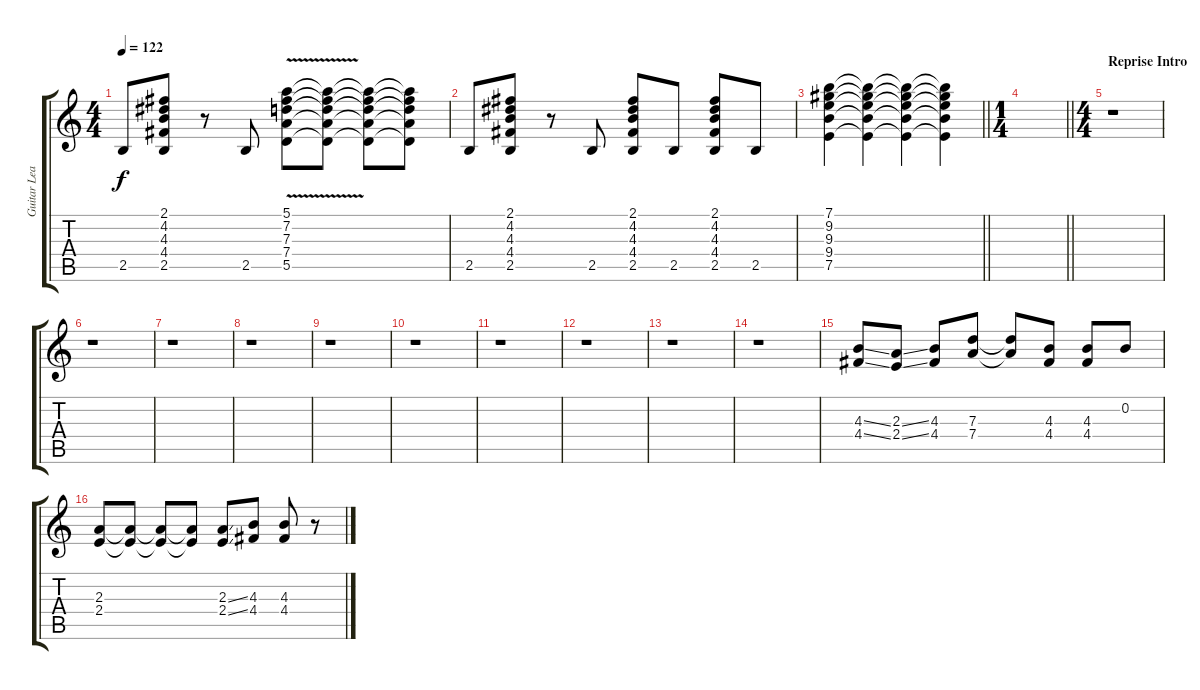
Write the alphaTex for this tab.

\track ("Guitar Leads & Fills" "Guitar Lea") {instrument distortionguitar}
\staff {score tabs}
\tuning (E4 B3 G3 D3 A2 E2) {hide}
\ts (4 4)
\tempo 122
\clef g2
\ks c
2.5.8{dy f} (2.1 4.2 4.3 4.4 2.5).8 r.8 2.5.8 (5.1 7.2 7.3{v} 7.4{v} 5.5).8 (5.1{t} 7.2{t} 7.3{t} 7.4{t} 5.5{t}).8 (5.1{t} 7.2{t} 7.3{t} 7.4{t} 5.5{t}).8 (5.1{t} 7.2{t} 7.3{t} 7.4{t} 5.5{t}).8 |
2.5.8 (2.1 4.2 4.3 4.4 2.5).8 r.8 2.5.8 (2.1 4.2 4.3 4.4 2.5).8 2.5.8 (2.1 4.2 4.3 4.4 2.5).8 2.5.8 |
\barLineRight lightlight
(7.1 9.2 9.3 9.4 7.5).4 (7.1{t} 9.2{t} 9.3{t} 9.4{t} 7.5{t}).4 (7.1{t} 9.2{t} 9.3{t} 9.4{t} 7.5{t}).4 (7.1{t} 9.2{t} 9.3{t} 9.4{t} 7.5{t}).4 |
\ts (1 4)
\barLineRight lightlight
|
\ts (4 4)
\section ("" "Reprise Intro")
r.1 |
r.1 |
r.1 |
r.1 |
r.1 |
r.1 |
r.1 |
r.1 |
r.1 |
r.1 |
(4.3{ss} 4.4{ss}).8 (2.3{ss} 2.4{ss}).8 (4.3 4.4).8 (7.3 7.4).8 (7.3{t} 7.4{t}).8 (4.3 4.4).8 (4.3 4.4).8 0.2.8 |
(2.3 2.4).8 (2.3{t} 2.4{t}).8 (2.3{t} 2.4{t}).8 (2.3{t} 2.4{t}).8 (2.3{ss} 2.4{ss}).8 (4.3 4.4).8 (4.3 4.4).8 r.8
